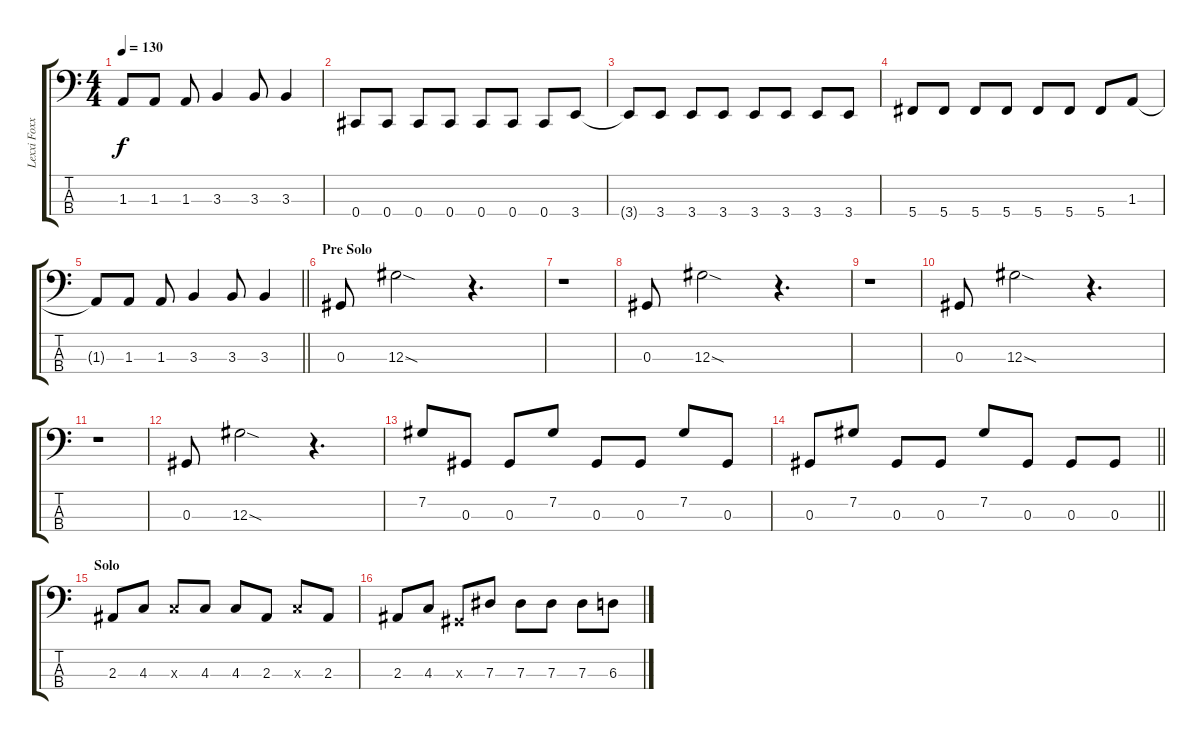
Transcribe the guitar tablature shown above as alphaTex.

\track ("Lexxi Foxxx" "Lexxi Foxx") {instrument electricbasspick}
\staff {score tabs}
\tuning (Gb2 Db2 Ab1 Db1) {hide}
\ts (4 4)
\tempo 130
\clef f4
\ks c
1.3{t}.8{dy f} 1.3.8 1.3.8 3.3.4 3.3.8 3.3.4 |
0.4.8 0.4.8 0.4.8 0.4.8 0.4.8 0.4.8 0.4.8 3.4.8 |
3.4{t}.8 3.4.8 3.4.8 3.4.8 3.4.8 3.4.8 3.4.8 3.4.8 |
5.4.8 5.4.8 5.4.8 5.4.8 5.4.8 5.4.8 5.4.8 1.3.8 |
\barLineRight lightlight
1.3{t}.8 1.3.8 1.3.8 3.3.4 3.3.8 3.3.4 |
\section ("" "Pre Solo")
0.3.8 12.3{sod}.2 r.4{d} |
r.1 |
0.3.8 12.3{sod}.2 r.4{d} |
r.1 |
0.3.8 12.3{sod}.2 r.4{d} |
r.1 |
0.3.8 12.3{sod}.2 r.4{d} |
7.2.8 0.3.8 0.3.8 7.2.8 0.3.8 0.3.8 7.2.8 0.3.8 |
\barLineRight lightlight
0.3.8 7.2.8 0.3.8 0.3.8 7.2.8 0.3.8 0.3.8 0.3.8 |
\section ("" "Solo")
2.3.8 4.3.8 4.3{x}.8 4.3.8 4.3.8 2.3.8 4.3{x}.8 2.3.8 |
2.3.8 4.3.8 0.3{x}.8 7.3.8 7.3.8 7.3.8 7.3.8 6.3.8
